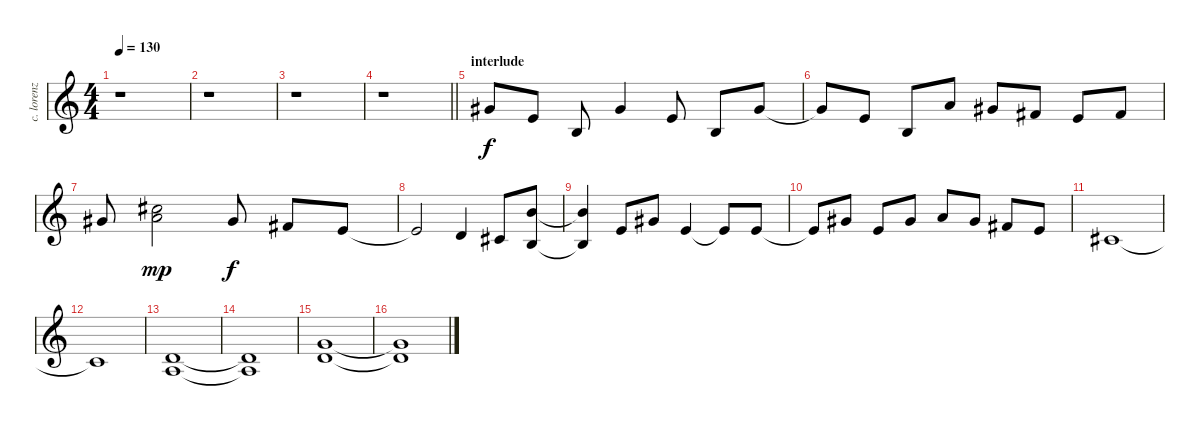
\track ("c. lorenz - keyboards #3" "c. lorenz ") {instrument tremolostrings}
\staff {score}
\tuning (E4 B3 G3 D3 A2 E2) {hide}
\ts (4 4)
\tempo 130
\clef g2
\ks c
r.1{dy mf} |
r.1 |
r.1 |
\barLineRight lightlight
r.1 |
\section ("" "interlude")
9.2.8{dy f} 9.3.8 9.4.8 9.2.4 9.3.8 9.4.8 9.2.8 |
9.2{t}.8 9.3.8 9.4.8 10.2.8 9.2.8 7.2.8 5.2.8 7.2.8 |
9.2.8 (9.1 10.2).2{dy mp} 9.2.8{dy f} 7.2.8 5.2.8 |
5.2{t}.2 7.3.4 6.3.8 (7.1 9.4).8 |
(7.1{t} 9.4{t}).4 5.2.8 9.2.8 5.2.4 5.2{t}.8 5.2.8 |
5.2{t}.8 9.2.8 5.2.8 9.2.8 10.2.8 9.2.8 7.2.8 5.2.8 |
6.3.1 |
6.3{t}.1 |
(7.3 7.4).1 |
(7.3{t} 7.4{t}).1 |
(12.3 12.4).1 |
(12.3{t} 12.4{t}).1
